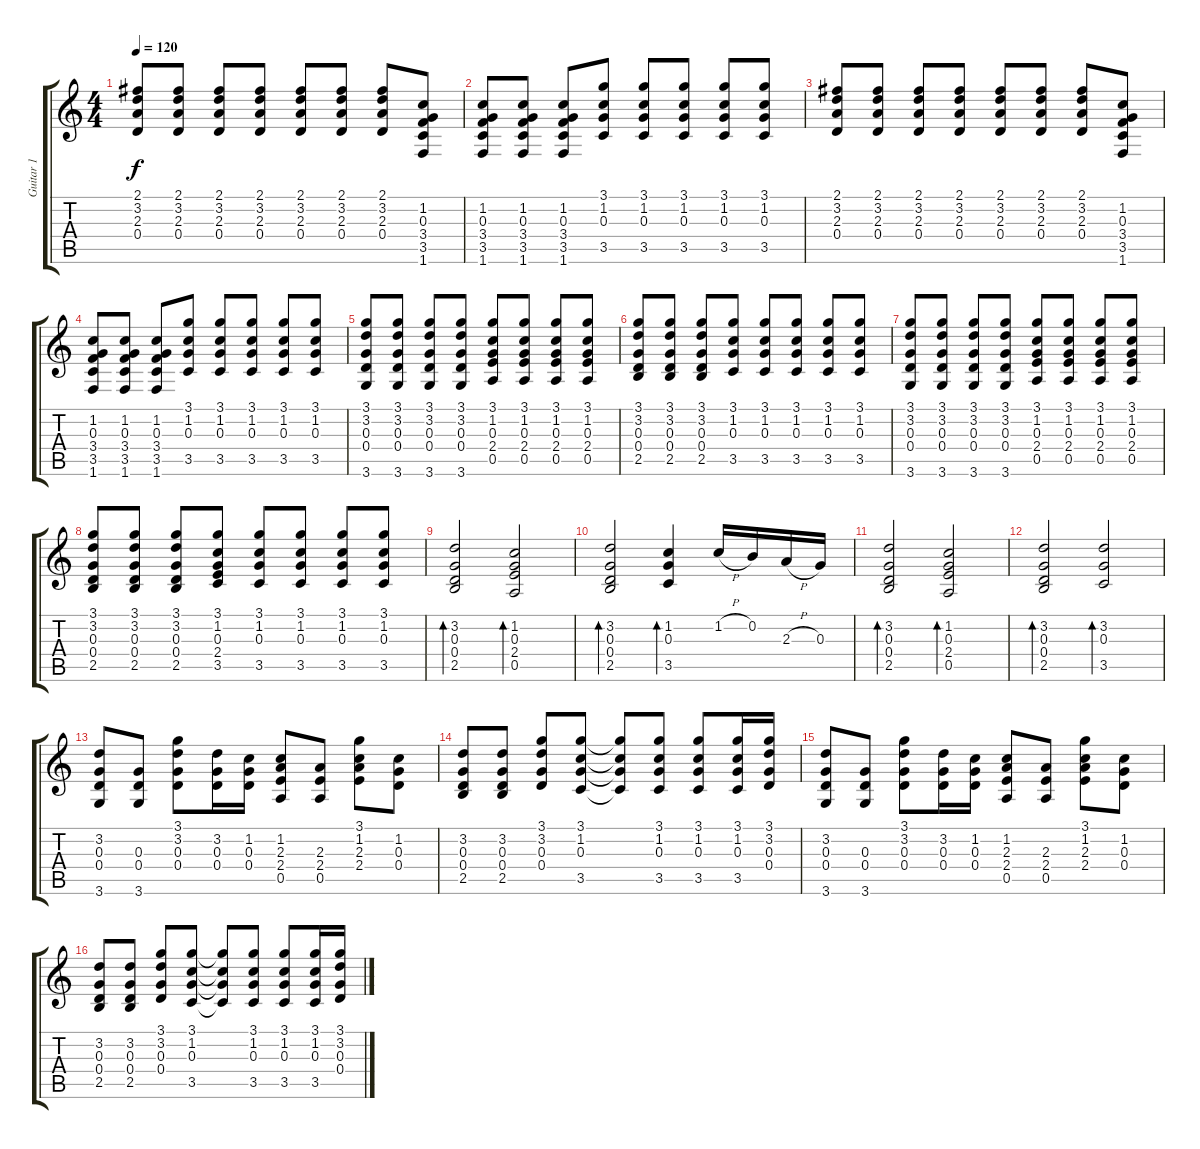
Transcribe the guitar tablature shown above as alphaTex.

\track ("Guitar 1" "Guitar 1") {instrument overdrivenguitar}
\staff {score tabs}
\tuning (E4 B3 G3 D3 A2 E2) {hide}
\ts (4 4)
\tempo 120
\clef g2
\ks c
(2.1 3.2 2.3 0.4).8{dy f} (2.1 3.2 2.3 0.4).8 (2.1 3.2 2.3 0.4).8 (2.1 3.2 2.3 0.4).8 (2.1 3.2 2.3 0.4).8 (2.1 3.2 2.3 0.4).8 (2.1 3.2 2.3 0.4).8 (1.2 0.3 3.4 3.5 1.6).8 |
(1.2 0.3 3.4 3.5 1.6).8 (1.2 0.3 3.4 3.5 1.6).8 (1.2 0.3 3.4 3.5 1.6).8 (3.1 1.2 0.3 3.5).8 (3.1 1.2 0.3 3.5).8 (3.1 1.2 0.3 3.5).8 (3.1 1.2 0.3 3.5).8 (3.1 1.2 0.3 3.5).8 |
(2.1 3.2 2.3 0.4).8 (2.1 3.2 2.3 0.4).8 (2.1 3.2 2.3 0.4).8 (2.1 3.2 2.3 0.4).8 (2.1 3.2 2.3 0.4).8 (2.1 3.2 2.3 0.4).8 (2.1 3.2 2.3 0.4).8 (1.2 0.3 3.4 3.5 1.6).8 |
(1.2 0.3 3.4 3.5 1.6).8 (1.2 0.3 3.4 3.5 1.6).8 (1.2 0.3 3.4 3.5 1.6).8 (3.1 1.2 0.3 3.5).8 (3.1 1.2 0.3 3.5).8 (3.1 1.2 0.3 3.5).8 (3.1 1.2 0.3 3.5).8 (3.1 1.2 0.3 3.5).8 |
(3.1 3.2 0.3 0.4 3.6).8 (3.1 3.2 0.3 0.4 3.6).8 (3.1 3.2 0.3 0.4 3.6).8 (3.1 3.2 0.3 0.4 3.6).8 (3.1 1.2 0.3 2.4 0.5).8 (3.1 1.2 0.3 2.4 0.5).8 (3.1 1.2 0.3 2.4 0.5).8 (3.1 1.2 0.3 2.4 0.5).8 |
(3.1 3.2 0.3 0.4 2.5).8 (3.1 3.2 0.3 0.4 2.5).8 (3.1 3.2 0.3 0.4 2.5).8 (3.1 1.2 0.3 3.5).8 (3.1 1.2 0.3 3.5).8 (3.1 1.2 0.3 3.5).8 (3.1 1.2 0.3 3.5).8 (3.1 1.2 0.3 3.5).8 |
(3.1 3.2 0.3 0.4 3.6).8 (3.1 3.2 0.3 0.4 3.6).8 (3.1 3.2 0.3 0.4 3.6).8 (3.1 3.2 0.3 0.4 3.6).8 (3.1 1.2 0.3 2.4 0.5).8 (3.1 1.2 0.3 2.4 0.5).8 (3.1 1.2 0.3 2.4 0.5).8 (3.1 1.2 0.3 2.4 0.5).8 |
(3.1 3.2 0.3 0.4 2.5).8 (3.1 3.2 0.3 0.4 2.5).8 (3.1 3.2 0.3 0.4 2.5).8 (3.1 1.2 0.3 2.4 3.5).8 (3.1 1.2 0.3 3.5).8 (3.1 1.2 0.3 3.5).8 (3.1 1.2 0.3 3.5).8 (3.1 1.2 0.3 3.5).8 |
(3.2 0.3 0.4 2.5).2{bd 240} (1.2 0.3 2.4 0.5).2{bd 240} |
(3.2 0.3 0.4 2.5).2{bd 240} (1.2 0.3 3.5).4{bd 240} 1.2{h}.16 0.2.16 2.3{h}.16 0.3.16 |
(3.2 0.3 0.4 2.5).2{bd 240} (1.2 0.3 2.4 0.5).2{bd 240} |
(3.2 0.3 0.4 2.5).2{bd 240} (3.2 0.3 3.5).2{bd 240} |
(3.2 0.3 0.4 3.6).8 (0.3 0.4 3.6).8 (3.1 3.2 0.3 0.4).8 (3.2 0.3 0.4).16 (1.2 0.3 0.4).16 (1.2 2.3 2.4 0.5).8 (2.3 2.4 0.5).8 (3.1 1.2 2.3 2.4).8 (1.2 0.3 0.4).8 |
(3.2 0.3 0.4 2.5).8 (3.2 0.3 0.4 2.5).8 (3.1 3.2 0.3 0.4).8 (3.1 1.2 0.3 3.5).8 (3.1{t} 1.2{t} 0.3{t} 3.5{t}).8 (3.1 1.2 0.3 3.5).8 (3.1 1.2 0.3 3.5).8 (3.1 1.2 0.3 3.5).16 (3.1 3.2 0.3 0.4).16 |
(3.2 0.3 0.4 3.6).8 (0.3 0.4 3.6).8 (3.1 3.2 0.3 0.4).8 (3.2 0.3 0.4).16 (1.2 0.3 0.4).16 (1.2 2.3 2.4 0.5).8 (2.3 2.4 0.5).8 (3.1 1.2 2.3 2.4).8 (1.2 0.3 0.4).8 |
(3.2 0.3 0.4 2.5).8 (3.2 0.3 0.4 2.5).8 (3.1 3.2 0.3 0.4).8 (3.1 1.2 0.3 3.5).8 (3.1{t} 1.2{t} 0.3{t} 3.5{t}).8 (3.1 1.2 0.3 3.5).8 (3.1 1.2 0.3 3.5).8 (3.1 1.2 0.3 3.5).16 (3.1 3.2 0.3 0.4).16
